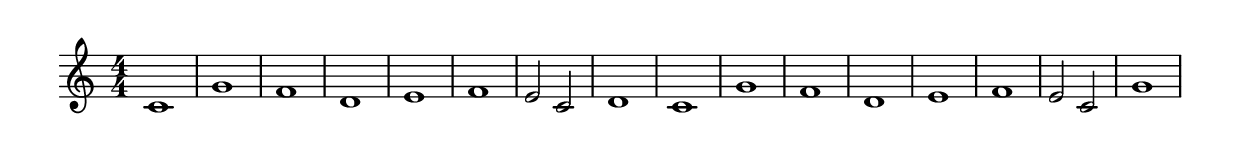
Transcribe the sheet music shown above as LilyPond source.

\version "2.18.2"
\header {
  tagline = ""
}

\score {

\new Staff \relative c' {
  %\override Score.BarNumber.break-visibility = ##(#t #t #f)
  \numericTimeSignature
  \time 4/4
  c1 |
  g' |
  f  |
  d  |
  e  |
  f  |
  e2 c |
  d1 |
  c |
  g' |
  f |
  d |
  e |
  f |
  e2 c |
  g'1
}

\layout {
    %  ragged-last = ##t
    %  line-width = 150\mm
    indent = 0\mm
}

%\midi {
%     \tempo 4 = 130
%}

} %score

